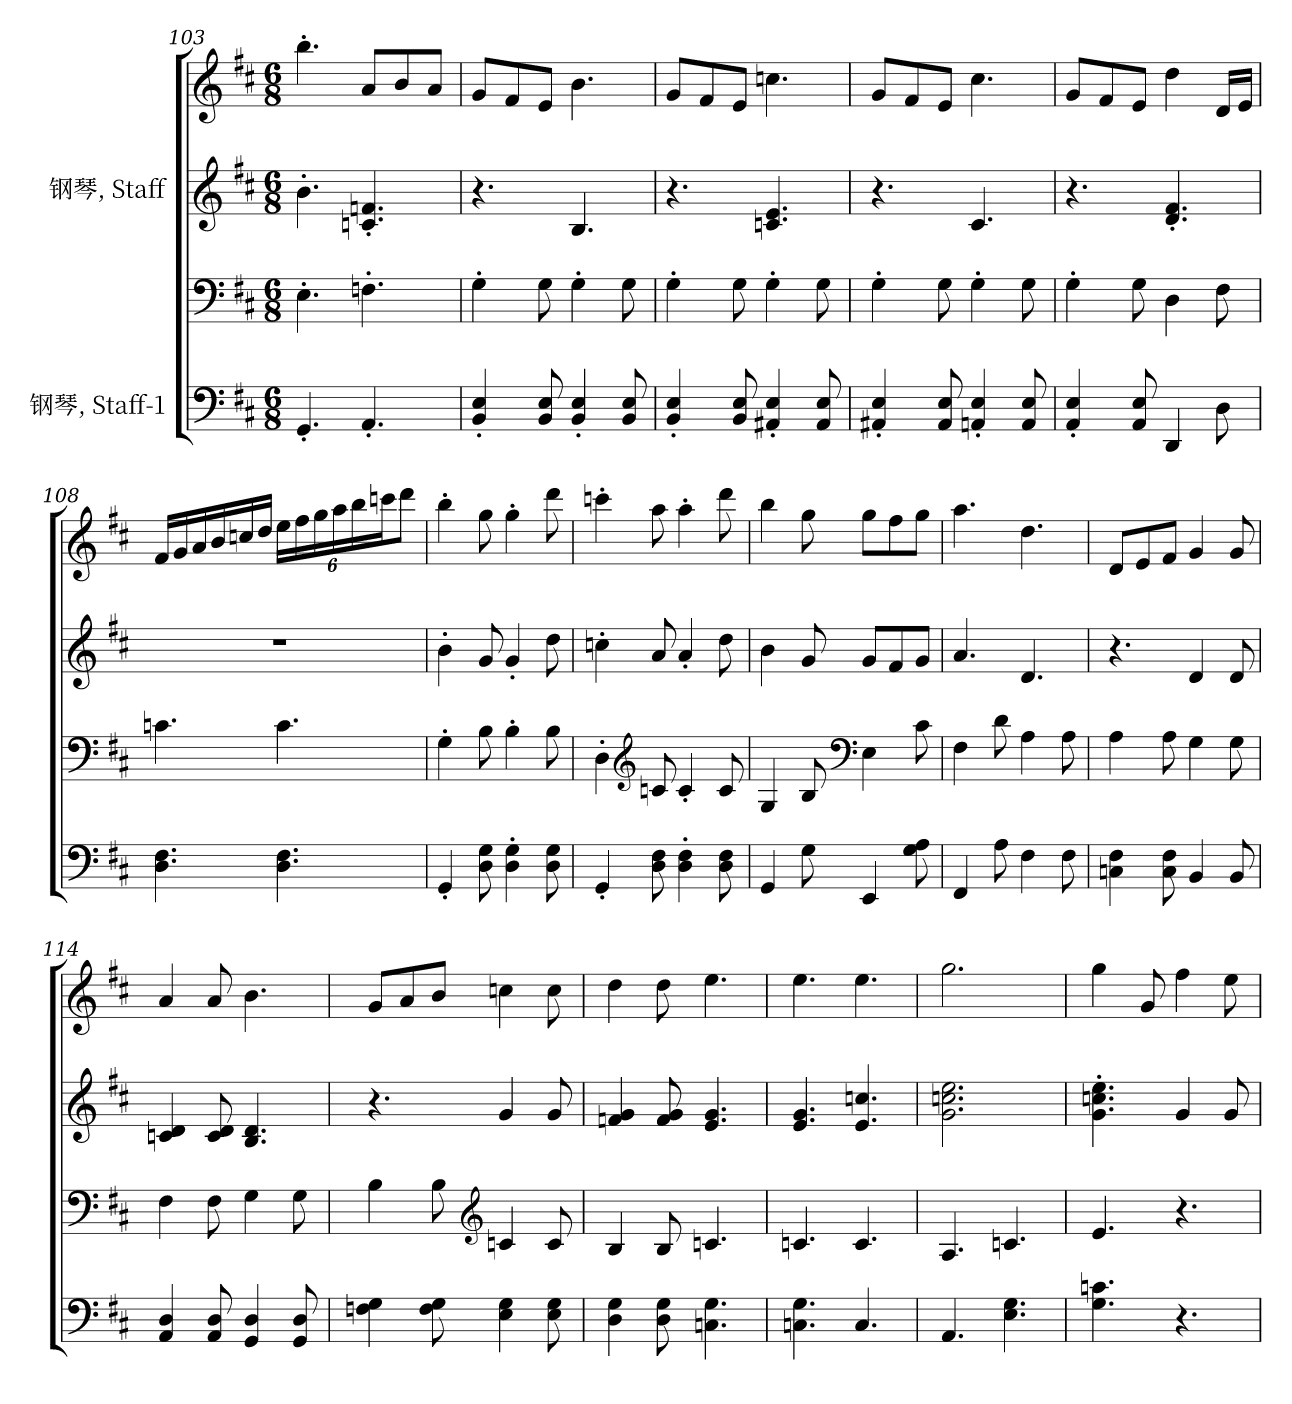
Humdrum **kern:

**kern	**kern	**kern	**kern
*part2	*part2	*part1	*part1
*staff4	*staff3	*staff2	*staff1
*I"钢琴, Staff-1	*	*I"钢琴, Staff	*
*clefF4	*clefF4	*clefG2	*clefG2
*k[f#c#]	*k[f#c#]	*k[f#c#]	*k[f#c#]
*M6/8	*M6/8	*M6/8	*M6/8
=103	=103	=103	=103
4.GG'/	4.E'\	4.b'\	4.bb'\
4.AA'/	4.Fn'\	4.cn/' 4.fn/'	8a/L
.	.	.	8b/
.	.	.	8a/J
=104	=104	=104	=104
4BB/' 4E/'	4G'\	4.r	8g/L
.	.	.	8f#/
8BB/ 8E/	8G\	.	8e/J
4BB/' 4E/'	4G'\	4.B/	4.b\
8BB/ 8E/	8G\	.	.
=105	=105	=105	=105
4BB/' 4E/'	4G'\	4.r	8g/L
.	.	.	8f#/
8BB/ 8E/	8G\	.	8e/J
4AA#X/' 4E/'	4G'\	4.cn/ 4.e/	4.ccn\
8AA#/ 8E/	8G\	.	.
=106	=106	=106	=106
4AA#X/' 4E/'	4G'\	4.r	8g/L
.	.	.	8f#/
8AA#/ 8E/	8G\	.	8e/J
4AAn/' 4E/'	4G'\	4.c#/	4.cc#\
8AA/ 8E/	8G\	.	.
!!LO:LB:g=z
=107	=107	=107	=107
4AA/' 4E/'	4G'\	4.r	8g/L
.	.	.	8f#/
8AA/ 8E/	8G\	.	8e/J
4DD/	4D\	4.d/' 4.f#/'	4dd\
8D\	8F#\	.	16d/LL
.	.	.	16e/JJ
=108	=108	=108	=108
4.D\ 4.F#\	4.cn\	2.r	16f#/LL
.	.	.	16g/
.	.	.	16a/
.	.	.	16b/
.	.	.	16ccn/
.	.	.	16dd/JJ
*	*	*	*Xbrackettup
4.D\ 4.F#\	4.c\	.	24ee\LL
.	.	.	24ff#\
.	.	.	24gg\
.	.	.	24aa\
.	.	.	24bb\
.	.	.	24cccn\J
.	.	.	8ddd\J
=109	=109	=109	=109
4GG'/	4G'\	4b'\	4bb'\
8D\ 8G\	8B\	8g/	8gg\
4D\' 4G\'	4B'\	4g'/	4gg'\
8D\ 8G\	8B\	8dd\	8ddd\
=110	=110	=110	=110
4GG'/	4D'\	4ccn'\	4cccn'\
*	*clefG2	*	*
8D\ 8F#\	8cn/	8a/	8aa\
4D\' 4F#\'	4c'/	4a'/	4aa'\
8D\ 8F#\	8c/	8dd\	8ddd\
!!LO:PB:g=z
=111	=111	=111	=111
4GG/	4G/	4b\	4bb\
8G\	8B/	8g/	8gg\
*	*clefF4	*	*
4EE/	4E\	8g/L	8gg\L
.	.	8f#/	8ff#\
8G\ 8A\	8c#\	8g/J	8gg\J
=112	=112	=112	=112
4FF#/	4F#\	4.a/	4.aa\
8A\	8d\	.	.
4F#\	4A\	4.d/	4.dd\
8F#\	8A\	.	.
=113	=113	=113	=113
4Cn\ 4F#\	4A\	4.r	8d/L
.	.	.	8e/
8C\ 8F#\	8A\	.	8f#/J
4BB/	4G\	4d/	4g/
8BB/	8G\	8d/	8g/
=114	=114	=114	=114
4AA/ 4D/	4F#\	4cn/ 4d/	4a/
8AA/ 8D/	8F#\	8c/ 8d/	8a/
4GG/ 4D/	4G\	4.B/ 4.d/	4.b\
8GG/ 8D/	8G\	.	.
=115	=115	=115	=115
4Fn\ 4G\	4B\	4.r	8g/L
.	.	.	8a/
8F\ 8G\	8B\	.	8b/J
*	*clefG2	*	*
4E\ 4G\	4cn/	4g/	4ccn\
8E\ 8G\	8c/	8g/	8cc\
!!LO:LB:g=z
=116	=116	=116	=116
4D\ 4G\	4B/	4fn/ 4g/	4dd\
8D\ 8G\	8B/	8f/ 8g/	8dd\
4.Cn\ 4.G\	4.cn/	4.e/ 4.g/	4.ee\
=117	=117	=117	=117
4.Cn\ 4.G\	4.cn/	4.e/ 4.g/	4.ee\
4.C/	4.c/	4.e/ 4.ccn/	4.ee\
=118	=118	=118	=118
4.AA/	4.A/	2.g\ 2.ccn\ 2.ee\	2.gg\
4.E\ 4.G\	4.cn/	.	.
=119	=119	=119	=119
4.G\ 4.cn\	4.e/	4.g\' 4.ccn\' 4.ee\'	4gg\
.	.	.	8g/
4.r	4.r	4g/	4ff#\
.	.	8g/	8ee\
=	=	=	=
*-	*-	*-	*-
